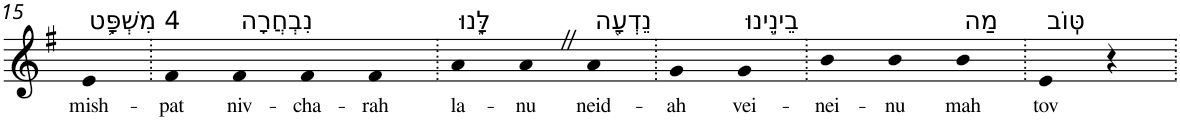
**kern	**text
*part1	*part1
*staff1	*staff1
*I"Piano	*
*I'Pno	*
!!LO:PB:g=z
*clefG2	*
*k[f#]	*
*G:	*
=15	=15
!LO:TX:a:t=4 מִשְׁפָּ֥ט	!
!	!LO:LY:b
4e	mish-
=16.	=16.
!	!LO:LY:b
4f#	-pat
!LO:TX:a:t=נִבְחֲרָה	!
!	!LO:LY:b
4f#	niv-
!	!LO:LY:b
4f#	-cha-
!	!LO:LY:b
4f#	-rah
=17.	=17.
!LO:TX:a:t=לָּ֑נוּ	!
!	!LO:LY:b
4a	la-
!	!LO:LY:b
4aZ	-nu
!LO:TX:a:t=נֵדְעָ֖ה	!
!	!LO:LY:b
4a	neid-
=18.	=18.
!	!LO:LY:b
4g	-ah
!LO:TX:a:t=בֵינֵ֣ינוּ	!
!	!LO:LY:b
4g	vei-
=19.	=19.
!	!LO:LY:b
4b	-nei-
!	!LO:LY:b
4b	-nu
!LO:TX:a:t=מַה	!
!	!LO:LY:b
4b	mah
=20.	=20.
!LO:TX:a:t=טּֽוֹב	!
!	!LO:LY:b
4e	tov
4r	.
=.	=.
*-	*-
